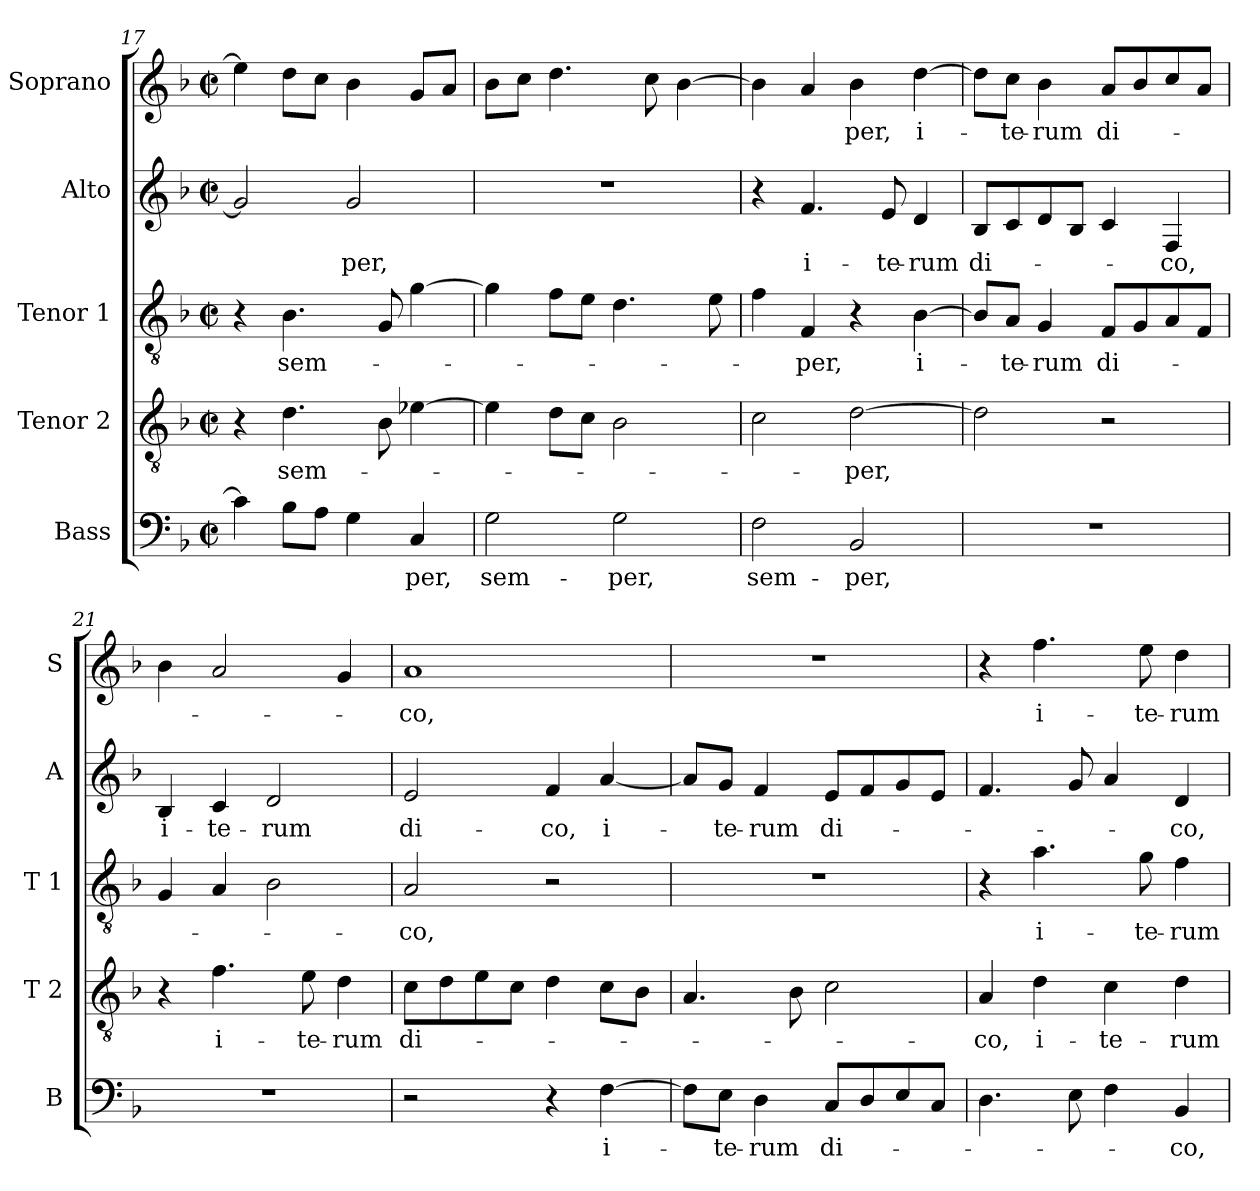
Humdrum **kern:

**kern	**text	**kern	**text	**kern	**text	**kern	**text	**kern	**text
*part5	*part5	*part4	*part4	*part3	*part3	*part2	*part2	*part1	*part1
*staff5	*staff5	*staff4	*staff4	*staff3	*staff3	*staff2	*staff2	*staff1	*staff1
*I"Bass	*	*I"Tenor 2	*	*I"Tenor 1	*	*I"Alto	*	*I"Soprano	*
*I'B	*	*I'T 2	*	*I'T 1	*	*I'A	*	*I'S	*
*clefF4	*	*clefGv2	*	*clefGv2	*	*clefG2	*	*clefG2	*
*k[b-]	*	*k[b-]	*	*k[b-]	*	*k[b-]	*	*k[b-]	*
*F:	*	*F:	*	*F:	*	*F:	*	*F:	*
*M2/2	*	*M2/2	*	*M2/2	*	*M2/2	*	*M2/2	*
*met(c|)	*	*met(c|)	*	*met(c|)	*	*met(c|)	*	*met(c|)	*
=17	=17	=17	=17	=17	=17	=17	=17	=17	=17
4c\]	.	4r	.	4r	.	2g/]	.	4ee-\]	.
!	!	!	!LO:LY:b	!	!LO:LY:b	!	!	!	!
8B-\L	.	4.d\	sem-	4.B-\	sem-	.	.	8dd\L	.
8A\J	.	.	.	.	.	.	.	8cc\J	.
!	!	!	!	!	!	!	!LO:LY:b	!	!
4G\	.	.	.	.	.	2g/	-per,	4b-\	.
.	.	8B-\	.	8G/	.	.	.	.	.
!	!LO:LY:b	!	!	!	!	!	!	!	!
4C/	-per,	[4e-X\	.	[4g\	.	.	.	8g/L	.
.	.	.	.	.	.	.	.	8a/J	.
!!LO:PB:g=z
=18	=18	=18	=18	=18	=18	=18	=18	=18	=18
!	!LO:LY:b	!	!	!	!	!	!	!	!
2G\	sem-	4e-\]	.	4g\]	.	1r	.	8b-\L	.
.	.	.	.	.	.	.	.	8cc\J	.
.	.	8d\L	.	8f\L	.	.	.	4.dd\	.
.	.	8c\J	.	8e\J	.	.	.	.	.
!	!LO:LY:b	!	!	!	!	!	!	!	!
2G\	-per,	2B-\	.	4.d\	.	.	.	.	.
.	.	.	.	.	.	.	.	8cc\	.
.	.	.	.	.	.	.	.	[4b-\	.
.	.	.	.	8e\	.	.	.	.	.
=19	=19	=19	=19	=19	=19	=19	=19	=19	=19
!	!LO:LY:b	!	!	!	!	!	!	!	!
2F\	sem-	2c\	.	4f\	.	4r	.	4b-\]	.
!	!	!	!	!	!LO:LY:b	!	!LO:LY:b	!	!
.	.	.	.	4F/	-per,	4.f/	i-	4a/	.
!	!LO:LY:b	!	!LO:LY:b	!	!	!	!	!	!LO:LY:b
2BB-/	-per,	[2d\	-per,	4r	.	.	.	4b-\	-per,
!	!	!	!	!	!	!	!LO:LY:b	!	!
.	.	.	.	.	.	8e/	-te-	.	.
!	!	!	!	!	!LO:LY:b	!	!LO:LY:b	!	!LO:LY:b
.	.	.	.	[4B-\	i-	4d/	-rum	[4dd\	i-
=20	=20	=20	=20	=20	=20	=20	=20	=20	=20
!	!	!	!	!	!	!	!LO:LY:b	!	!
1r	.	2d\]	.	8B-/L]	.	8B-/L	di-	8dd\L]	.
!	!	!	!	!	!LO:LY:b	!	!	!	!LO:LY:b
.	.	.	.	8A/J	-te-	8c/	.	8cc\J	-te-
!	!	!	!	!	!LO:LY:b	!	!	!	!LO:LY:b
.	.	.	.	4G/	-rum	8d/	.	4b-\	-rum
.	.	.	.	.	.	8B-/J	.	.	.
!	!	!	!	!	!LO:LY:b	!	!	!	!LO:LY:b
.	.	2r	.	8F/L	di-	4c/	.	8a/L	di-
.	.	.	.	8G/	.	.	.	8b-/	.
!	!	!	!	!	!	!	!LO:LY:b	!	!
.	.	.	.	8A/	.	4F/	-co,	8cc/	.
.	.	.	.	8F/J	.	.	.	8a/J	.
=21	=21	=21	=21	=21	=21	=21	=21	=21	=21
!	!	!	!	!	!	!	!LO:LY:b	!	!
1r	.	4r	.	4G/	.	4B-/	i-	4b-\	.
!	!	!	!LO:LY:b	!	!	!	!LO:LY:b	!	!
.	.	4.f\	i-	4A/	.	4c/	-te-	2a/	.
!	!	!	!	!	!	!	!LO:LY:b	!	!
.	.	.	.	2B-\	.	2d/	-rum	.	.
!	!	!	!LO:LY:b	!	!	!	!	!	!
.	.	8e\	-te-	.	.	.	.	.	.
!	!	!	!LO:LY:b	!	!	!	!	!	!
.	.	4d\	-rum	.	.	.	.	4g/	.
=22	=22	=22	=22	=22	=22	=22	=22	=22	=22
!	!	!	!LO:LY:b	!	!LO:LY:b	!	!LO:LY:b	!	!LO:LY:b
2r	.	8c\L	di-	2A/	-co,	2e/	di-	1a	-co,
.	.	8d\	.	.	.	.	.	.	.
.	.	8e\	.	.	.	.	.	.	.
.	.	8c\J	.	.	.	.	.	.	.
!	!	!	!	!	!	!	!LO:LY:b	!	!
4r	.	4d\	.	2r	.	4f/	-co,	.	.
!	!LO:LY:b	!	!	!	!	!	!LO:LY:b	!	!
[4F\	i-	8c\L	.	.	.	[4a/	i-	.	.
.	.	8B-\J	.	.	.	.	.	.	.
!!LO:LB:g=z
=23	=23	=23	=23	=23	=23	=23	=23	=23	=23
8F\L]	.	4.A/	.	1r	.	8a/L]	.	1r	.
!	!LO:LY:b	!	!	!	!	!	!LO:LY:b	!	!
8E\J	-te-	.	.	.	.	8g/J	-te-	.	.
!	!LO:LY:b	!	!	!	!	!	!LO:LY:b	!	!
4D\	-rum	.	.	.	.	4f/	-rum	.	.
.	.	8B-\	.	.	.	.	.	.	.
!	!LO:LY:b	!	!	!	!	!	!LO:LY:b	!	!
8C/L	di-	2c\	.	.	.	8e/L	di-	.	.
8D/	.	.	.	.	.	8f/	.	.	.
8E/	.	.	.	.	.	8g/	.	.	.
8C/J	.	.	.	.	.	8e/J	.	.	.
=24	=24	=24	=24	=24	=24	=24	=24	=24	=24
!	!	!	!LO:LY:b	!	!	!	!	!	!
4.D\	.	4A/	-co,	4r	.	4.f/	.	4r	.
!	!	!	!LO:LY:b	!	!LO:LY:b	!	!	!	!LO:LY:b
.	.	4d\	i-	4.a\	i-	.	.	4.ff\	i-
8E\	.	.	.	.	.	8g/	.	.	.
!	!	!	!LO:LY:b	!	!	!	!	!	!
4F\	.	4c\	-te-	.	.	4a/	.	.	.
!	!	!	!	!	!LO:LY:b	!	!	!	!LO:LY:b
.	.	.	.	8g\	-te-	.	.	8ee\	-te-
!	!LO:LY:b	!	!LO:LY:b	!	!LO:LY:b	!	!LO:LY:b	!	!LO:LY:b
4BB-/	-co,	4d\	-rum	4f\	-rum	4d/	-co,	4dd\	-rum
=	=	=	=	=	=	=	=	=	=
*-	*-	*-	*-	*-	*-	*-	*-	*-	*-
